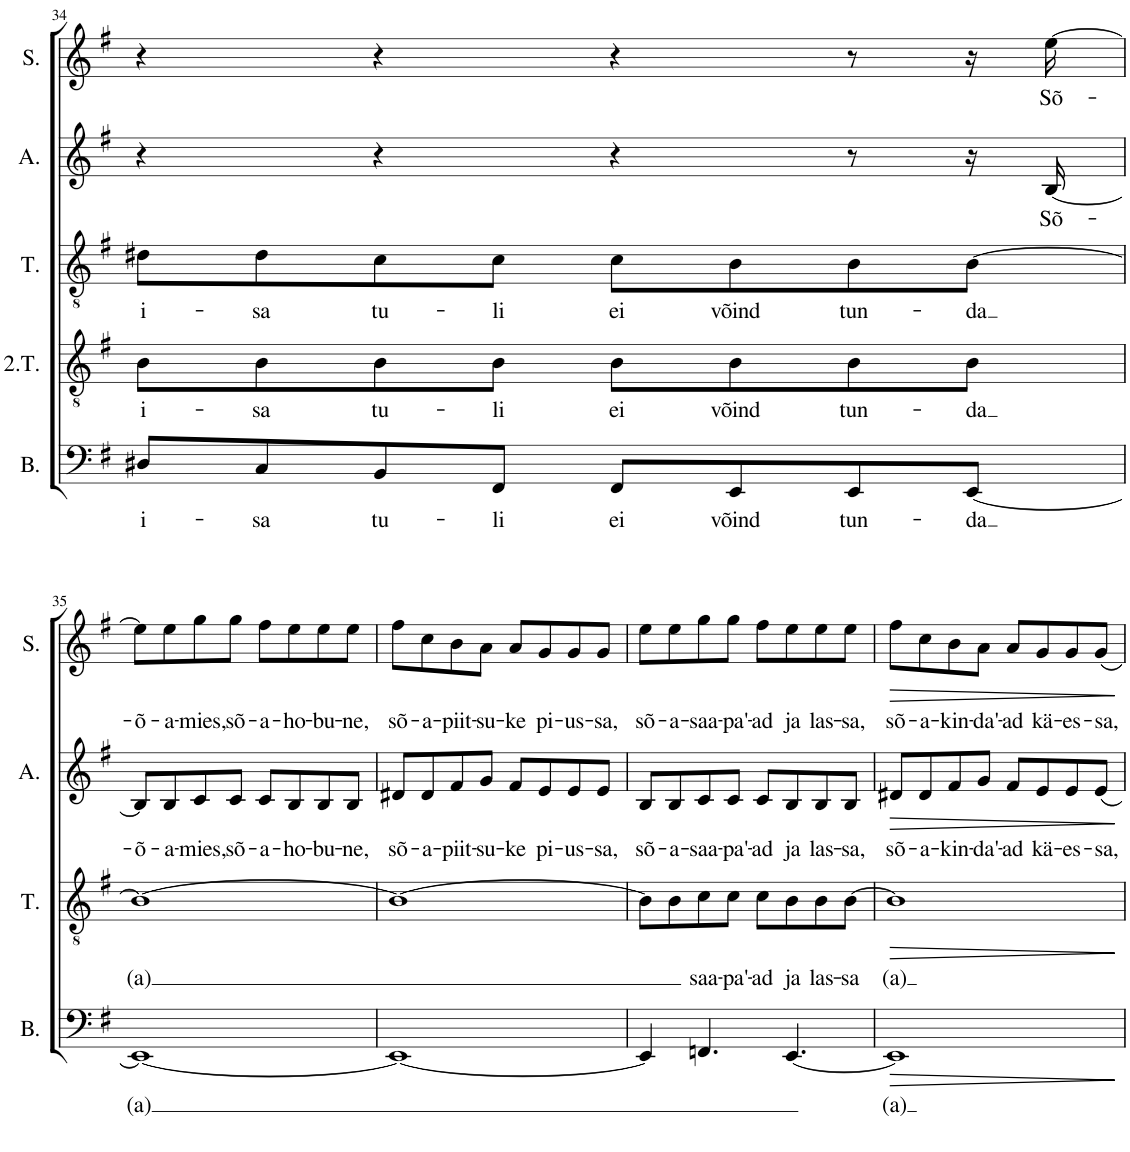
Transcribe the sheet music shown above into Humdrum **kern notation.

**kern	**text	**dynam	**kern	**text	**kern	**text	**dynam	**kern	**text	**dynam	**kern	**text	**dynam
*part5	*part5	*part5	*part4	*part4	*part3	*part3	*part3	*part2	*part2	*part2	*part1	*part1	*part1
*staff5	*staff5	*staff5	*staff4	*staff4	*staff3	*staff3	*staff3	*staff2	*staff2	*staff2	*staff1	*staff1	*staff1
*I"Bass	*	*	*I"Tenor	*	*I"Tenor	*	*	*I"Alto	*	*	*I"Soprano	*	*
*I'B.	*	*	*I'2.T.	*	*I'T.	*	*	*I'A.	*	*	*I'S.	*	*
!!LO:PB:g=z
*clefF4	*	*	*clefGv2	*	*clefGv2	*	*	*clefG2	*	*	*clefG2	*	*
*	*	*	*	*	*	*	*	*Trd1c2	*	*	*	*	*
*k[f#]	*	*	*k[f#]	*	*k[f#]	*	*	*k[f#]	*	*	*k[f#]	*	*
*M4/4	*	*	*M4/4	*	*M4/4	*	*	*M4/4	*	*	*M4/4	*	*
=34	=34	=34	=34	=34	=34	=34	=34	=34	=34	=34	=34	=34	=34
!	!LO:LY:b	!	!	!LO:LY:b	!	!LO:LY:b	!	!	!	!	!	!	!
8D#X/L	i-	.	8B\L	i-	8d#X\L	i-	.	4r	.	.	4r	.	.
!	!LO:LY:b	!	!	!LO:LY:b	!	!LO:LY:b	!	!	!	!	!	!	!
8C/	-sa	.	8B\	-sa	8d#\	-sa	.	.	.	.	.	.	.
!	!LO:LY:b	!	!	!LO:LY:b	!	!LO:LY:b	!	!	!	!	!	!	!
8BB/	tu-	.	8B\	tu-	8c\	tu-	.	4r	.	.	4r	.	.
!	!LO:LY:b	!	!	!LO:LY:b	!	!LO:LY:b	!	!	!	!	!	!	!
8FF#/J	-li	.	8B\J	-li	8c\J	-li	.	.	.	.	.	.	.
!	!LO:LY:b	!	!	!LO:LY:b	!	!LO:LY:b	!	!	!	!	!	!	!
8FF#/L	ei	.	8B\L	ei	8c\L	ei	.	4r	.	.	4r	.	.
!	!LO:LY:b	!	!	!LO:LY:b	!	!LO:LY:b	!	!	!	!	!	!	!
8EE/	võind	.	8B\	võind	8B\	võind	.	.	.	.	.	.	.
!	!LO:LY:b	!	!	!LO:LY:b	!	!LO:LY:b	!	!	!	!	!	!	!
8EE/	tun-	.	8B\	tun-	8B\	tun-	.	8r	.	.	8r	.	.
!	!LO:LY:b	!	!	!LO:LY:b	!	!LO:LY:b	!	!	!	!	!	!	!
[8EE/J	-da	.	8B\J	-da	[8B\J	-da	.	16r	.	.	16r	.	.
!	!	!	!	!	!	!	!	!	!LO:LY:b	!	!	!LO:LY:b	!
.	.	.	.	.	.	.	.	[16B/	Sõ-	.	[16ee\	Sõ-	.
!!LO:LB:g=z
=35	=35	=35	=35	=35	=35	=35	=35	=35	=35	=35	=35	=35	=35
!	!LO:LY:b	!	!	!	!	!LO:LY:b	!	!	!LO:LY:b	!	!	!LO:LY:b	!
1EE_	(a)	.	1r	.	1B_	(a)	.	8B/L]	õ-	.	8ee\L]	õ-	.
!	!	!	!	!	!	!	!	!	!LO:LY:b	!	!	!LO:LY:b	!
.	.	.	.	.	.	.	.	8B/	-a-	.	8ee\	-a-	.
!	!	!	!	!	!	!	!	!	!LO:LY:b	!	!	!LO:LY:b	!
.	.	.	.	.	.	.	.	8c/	-mies,	.	8gg\	-mies,	.
!	!	!	!	!	!	!	!	!	!LO:LY:b	!	!	!LO:LY:b	!
.	.	.	.	.	.	.	.	8c/J	sõ-	.	8gg\J	sõ-	.
!	!	!	!	!	!	!	!	!	!LO:LY:b	!	!	!LO:LY:b	!
.	.	.	.	.	.	.	.	8c/L	-a-	.	8ff#\L	-a-	.
!	!	!	!	!	!	!	!	!	!LO:LY:b	!	!	!LO:LY:b	!
.	.	.	.	.	.	.	.	8B/	-ho-	.	8ee\	-ho-	.
!	!	!	!	!	!	!	!	!	!LO:LY:b	!	!	!LO:LY:b	!
.	.	.	.	.	.	.	.	8B/	-bu-	.	8ee\	-bu-	.
!	!	!	!	!	!	!	!	!	!LO:LY:b	!	!	!LO:LY:b	!
.	.	.	.	.	.	.	.	8B/J	-ne,	.	8ee\J	-ne,	.
=36	=36	=36	=36	=36	=36	=36	=36	=36	=36	=36	=36	=36	=36
!	!	!	!	!	!	!	!	!	!LO:LY:b	!	!	!LO:LY:b	!
1EE_	.	.	1r	.	1B_	.	.	8d#X/L	sõ-	.	8ff#\L	sõ-	.
!	!	!	!	!	!	!	!	!	!LO:LY:b	!	!	!LO:LY:b	!
.	.	.	.	.	.	.	.	8d#/	-a-	.	8cc\	-a-	.
!	!	!	!	!	!	!	!	!	!LO:LY:b	!	!	!LO:LY:b	!
.	.	.	.	.	.	.	.	8f#/	-piit-	.	8b\	-piit-	.
!	!	!	!	!	!	!	!	!	!LO:LY:b	!	!	!LO:LY:b	!
.	.	.	.	.	.	.	.	8g/J	-su-	.	8a\J	-su-	.
!	!	!	!	!	!	!	!	!	!LO:LY:b	!	!	!LO:LY:b	!
.	.	.	.	.	.	.	.	8f#/L	-ke	.	8a/L	-ke	.
!	!	!	!	!	!	!	!	!	!LO:LY:b	!	!	!LO:LY:b	!
.	.	.	.	.	.	.	.	8e/	pi-	.	8g/	pi-	.
!	!	!	!	!	!	!	!	!	!LO:LY:b	!	!	!LO:LY:b	!
.	.	.	.	.	.	.	.	8e/	-us-	.	8g/	-us-	.
!	!	!	!	!	!	!	!	!	!LO:LY:b	!	!	!LO:LY:b	!
.	.	.	.	.	.	.	.	8e/J	-sa,	.	8g/J	-sa,	.
=37	=37	=37	=37	=37	=37	=37	=37	=37	=37	=37	=37	=37	=37
!	!	!	!	!	!	!	!	!	!LO:LY:b	!	!	!LO:LY:b	!
4EE/]	.	.	1r	.	8B\L]	.	.	8B/L	sõ-	.	8ee\L	sõ-	.
!	!	!	!	!	!	!	!	!	!LO:LY:b	!	!	!LO:LY:b	!
.	.	.	.	.	8B\	.	.	8B/	-a-	.	8ee\	-a-	.
!	!	!	!	!	!	!LO:LY:b	!	!	!LO:LY:b	!	!	!LO:LY:b	!
4.FFn/	.	.	.	.	8c\	-saa-	.	8c/	-saa-	.	8gg\	-saa-	.
!	!	!	!	!	!	!LO:LY:b	!	!	!LO:LY:b	!	!	!LO:LY:b	!
.	.	.	.	.	8c\J	-pa'-	.	8c/J	-pa'-	.	8gg\J	-pa'-	.
!	!	!	!	!	!	!LO:LY:b	!	!	!LO:LY:b	!	!	!LO:LY:b	!
.	.	.	.	.	8c\L	-ad	.	8c/L	-ad	.	8ff#\L	-ad	.
!	!	!	!	!	!	!LO:LY:b	!	!	!LO:LY:b	!	!	!LO:LY:b	!
[4.EE/	.	.	.	.	8B\	ja	.	8B/	ja	.	8ee\	ja	.
!	!	!	!	!	!	!LO:LY:b	!	!	!LO:LY:b	!	!	!LO:LY:b	!
.	.	.	.	.	8B\	las-	.	8B/	las-	.	8ee\	las-	.
!	!	!	!	!	!	!LO:LY:b	!	!	!LO:LY:b	!	!	!LO:LY:b	!
.	.	.	.	.	[8B\J	-sa	.	8B/J	-sa,	.	8ee\J	-sa,	.
=38	=38	=38	=38	=38	=38	=38	=38	=38	=38	=38	=38	=38	=38
!	!LO:LY:b	!LO:HP:b	!	!	!	!LO:LY:b	!LO:HP:b	!	!LO:LY:b	!LO:HP:b	!	!LO:LY:b	!LO:HP:b
1EE]	(a)	>	1r	.	1B]	(a)	>	8d#X/L	sõ-	>	8ff#\L	sõ-	>
!	!	!	!	!	!	!	!	!	!LO:LY:b	!	!	!LO:LY:b	!
.	.	.	.	.	.	.	.	8d#/	-a-	.	8cc\	-a-	.
!	!	!	!	!	!	!	!	!	!LO:LY:b	!	!	!LO:LY:b	!
.	.	.	.	.	.	.	.	8f#/	-kin-	.	8b\	-kin-	.
!	!	!	!	!	!	!	!	!	!LO:LY:b	!	!	!LO:LY:b	!
.	.	.	.	.	.	.	.	8g/J	-da'-	.	8a\J	-da'-	.
!	!	!	!	!	!	!	!	!	!LO:LY:b	!	!	!LO:LY:b	!
.	.	.	.	.	.	.	.	8f#/L	-ad	.	8a/L	-ad	.
!	!	!	!	!	!	!	!	!	!LO:LY:b	!	!	!LO:LY:b	!
.	.	.	.	.	.	.	.	8e/	kä-	.	8g/	kä-	.
!	!	!	!	!	!	!	!	!	!LO:LY:b	!	!	!LO:LY:b	!
.	.	.	.	.	.	.	.	8e/	-es-	.	8g/	-es-	.
!	!	!	!	!	!	!	!	!	!LO:LY:b	!	!	!LO:LY:b	!
.	.	.	.	.	.	.	.	8e/J	-sa,	.	8g/J	-sa,	.
.	.	]	.	.	.	.	]	.	.	]	.	.	]
=	=	=	=	=	=	=	=	=	=	=	=	=	=
*-	*-	*-	*-	*-	*-	*-	*-	*-	*-	*-	*-	*-	*-
